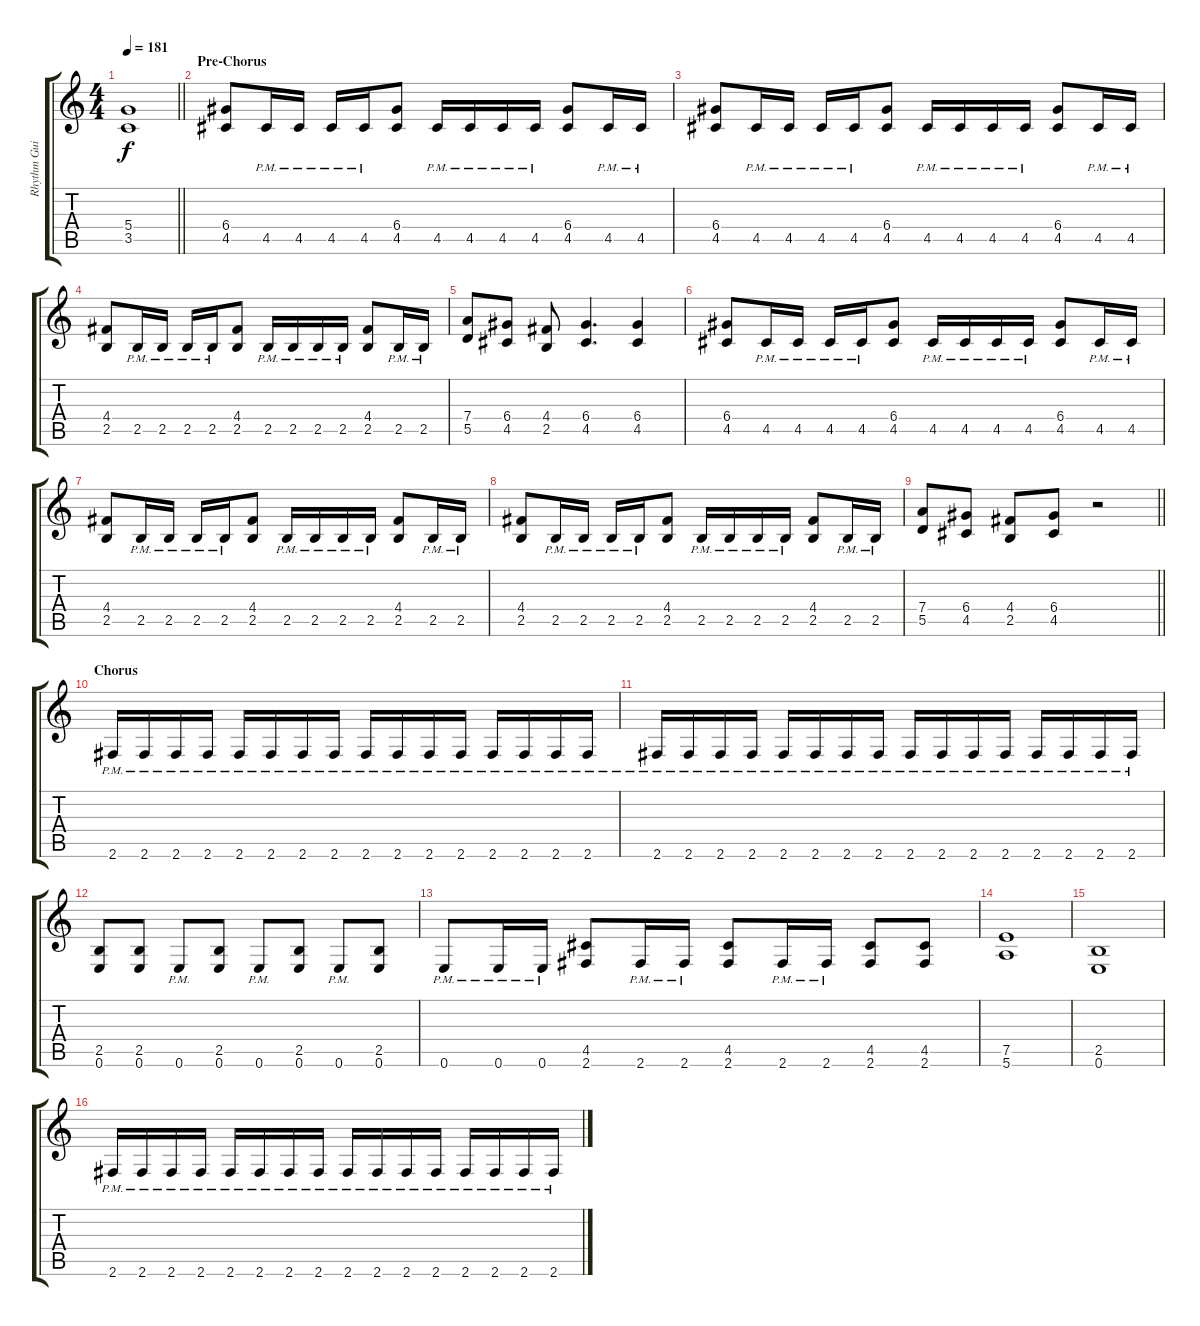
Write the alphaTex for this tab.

\track ("Rhythm Guitar I" "Rhythm Gui") {instrument overdrivenguitar}
\staff {score tabs}
\tuning (E4 B3 G3 D3 A2 E2) {hide}
\ts (4 4)
\tempo 181
\clef g2
\barLineRight lightlight
\ks c
(5.4 3.5).1{dy f} |
\section ("" "Pre-Chorus")
(6.4 4.5).8 4.5{pm}.16 4.5{pm}.16 4.5{pm}.16 4.5{pm}.16 (6.4 4.5).8 4.5{pm}.16 4.5{pm}.16 4.5{pm}.16 4.5{pm}.16 (6.4 4.5).8 4.5{pm}.16 4.5{pm}.16 |
(6.4 4.5).8 4.5{pm}.16 4.5{pm}.16 4.5{pm}.16 4.5{pm}.16 (6.4 4.5).8 4.5{pm}.16 4.5{pm}.16 4.5{pm}.16 4.5{pm}.16 (6.4 4.5).8 4.5{pm}.16 4.5{pm}.16 |
(4.4 2.5).8 2.5{pm}.16 2.5{pm}.16 2.5{pm}.16 2.5{pm}.16 (4.4 2.5).8 2.5{pm}.16 2.5{pm}.16 2.5{pm}.16 2.5{pm}.16 (4.4 2.5).8 2.5{pm}.16 2.5{pm}.16 |
(7.4 5.5).8 (6.4 4.5).8 (4.4 2.5).8 (6.4 4.5).4{d} (6.4 4.5).4 |
(6.4 4.5).8 4.5{pm}.16 4.5{pm}.16 4.5{pm}.16 4.5{pm}.16 (6.4 4.5).8 4.5{pm}.16 4.5{pm}.16 4.5{pm}.16 4.5{pm}.16 (6.4 4.5).8 4.5{pm}.16 4.5{pm}.16 |
(4.4 2.5).8 2.5{pm}.16 2.5{pm}.16 2.5{pm}.16 2.5{pm}.16 (4.4 2.5).8 2.5{pm}.16 2.5{pm}.16 2.5{pm}.16 2.5{pm}.16 (4.4 2.5).8 2.5{pm}.16 2.5{pm}.16 |
(4.4 2.5).8 2.5{pm}.16 2.5{pm}.16 2.5{pm}.16 2.5{pm}.16 (4.4 2.5).8 2.5{pm}.16 2.5{pm}.16 2.5{pm}.16 2.5{pm}.16 (4.4 2.5).8 2.5{pm}.16 2.5{pm}.16 |
\barLineRight lightlight
(7.4 5.5).8 (6.4 4.5).8 (4.4 2.5).8 (6.4 4.5).8 r.2 |
\section ("" "Chorus")
2.6{pm}.16 2.6{pm}.16 2.6{pm}.16 2.6{pm}.16 2.6{pm}.16 2.6{pm}.16 2.6{pm}.16 2.6{pm}.16 2.6{pm}.16 2.6{pm}.16 2.6{pm}.16 2.6{pm}.16 2.6{pm}.16 2.6{pm}.16 2.6{pm}.16 2.6{pm}.16 |
2.6{pm}.16 2.6{pm}.16 2.6{pm}.16 2.6{pm}.16 2.6{pm}.16 2.6{pm}.16 2.6{pm}.16 2.6{pm}.16 2.6{pm}.16 2.6{pm}.16 2.6{pm}.16 2.6{pm}.16 2.6{pm}.16 2.6{pm}.16 2.6{pm}.16 2.6{pm}.16 |
(2.5 0.6).8 (2.5 0.6).8 0.6{pm}.8 (2.5 0.6).8 0.6{pm}.8 (2.5 0.6).8 0.6{pm}.8 (2.5 0.6).8 |
0.6{pm}.8 0.6{pm}.16 0.6{pm}.16 (4.5 2.6).8 2.6{pm}.16 2.6{pm}.16 (4.5 2.6).8 2.6{pm}.16 2.6{pm}.16 (4.5 2.6).8 (4.5 2.6).8 |
(7.5 5.6).1 |
(2.5 0.6).1 |
2.6{pm}.16 2.6{pm}.16 2.6{pm}.16 2.6{pm}.16 2.6{pm}.16 2.6{pm}.16 2.6{pm}.16 2.6{pm}.16 2.6{pm}.16 2.6{pm}.16 2.6{pm}.16 2.6{pm}.16 2.6{pm}.16 2.6{pm}.16 2.6{pm}.16 2.6{pm}.16
